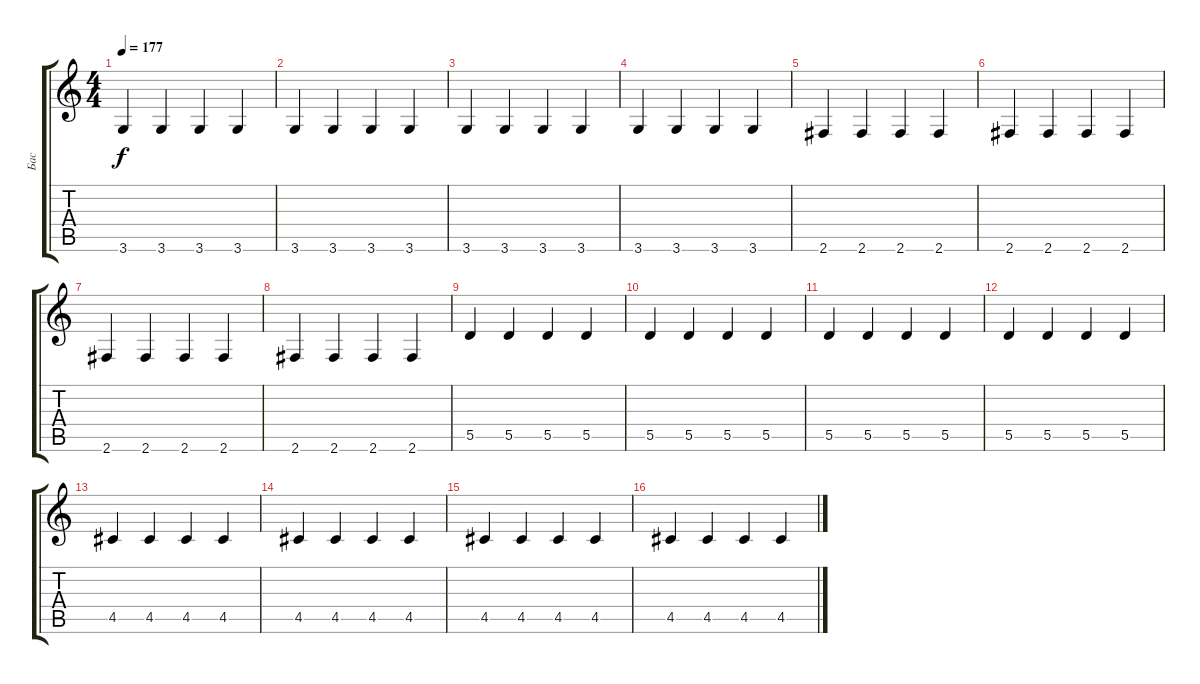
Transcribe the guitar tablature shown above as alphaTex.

\track ("Бас" "Бас") {instrument electricbassfinger}
\staff {score tabs}
\tuning (E4 B3 G3 D3 A2 E2) {hide}
\ts (4 4)
\tempo 177
\clef g2
\ks c
3.6.4{dy f} 3.6.4 3.6.4 3.6.4 |
3.6.4 3.6.4 3.6.4 3.6.4 |
3.6.4 3.6.4 3.6.4 3.6.4 |
3.6.4 3.6.4 3.6.4 3.6.4 |
2.6.4 2.6.4 2.6.4 2.6.4 |
2.6.4 2.6.4 2.6.4 2.6.4 |
2.6.4 2.6.4 2.6.4 2.6.4 |
2.6.4 2.6.4 2.6.4 2.6.4 |
5.5.4 5.5.4 5.5.4 5.5.4 |
5.5.4 5.5.4 5.5.4 5.5.4 |
5.5.4 5.5.4 5.5.4 5.5.4 |
5.5.4 5.5.4 5.5.4 5.5.4 |
4.5.4 4.5.4 4.5.4 4.5.4 |
4.5.4 4.5.4 4.5.4 4.5.4 |
4.5.4 4.5.4 4.5.4 4.5.4 |
4.5.4 4.5.4 4.5.4 4.5.4
